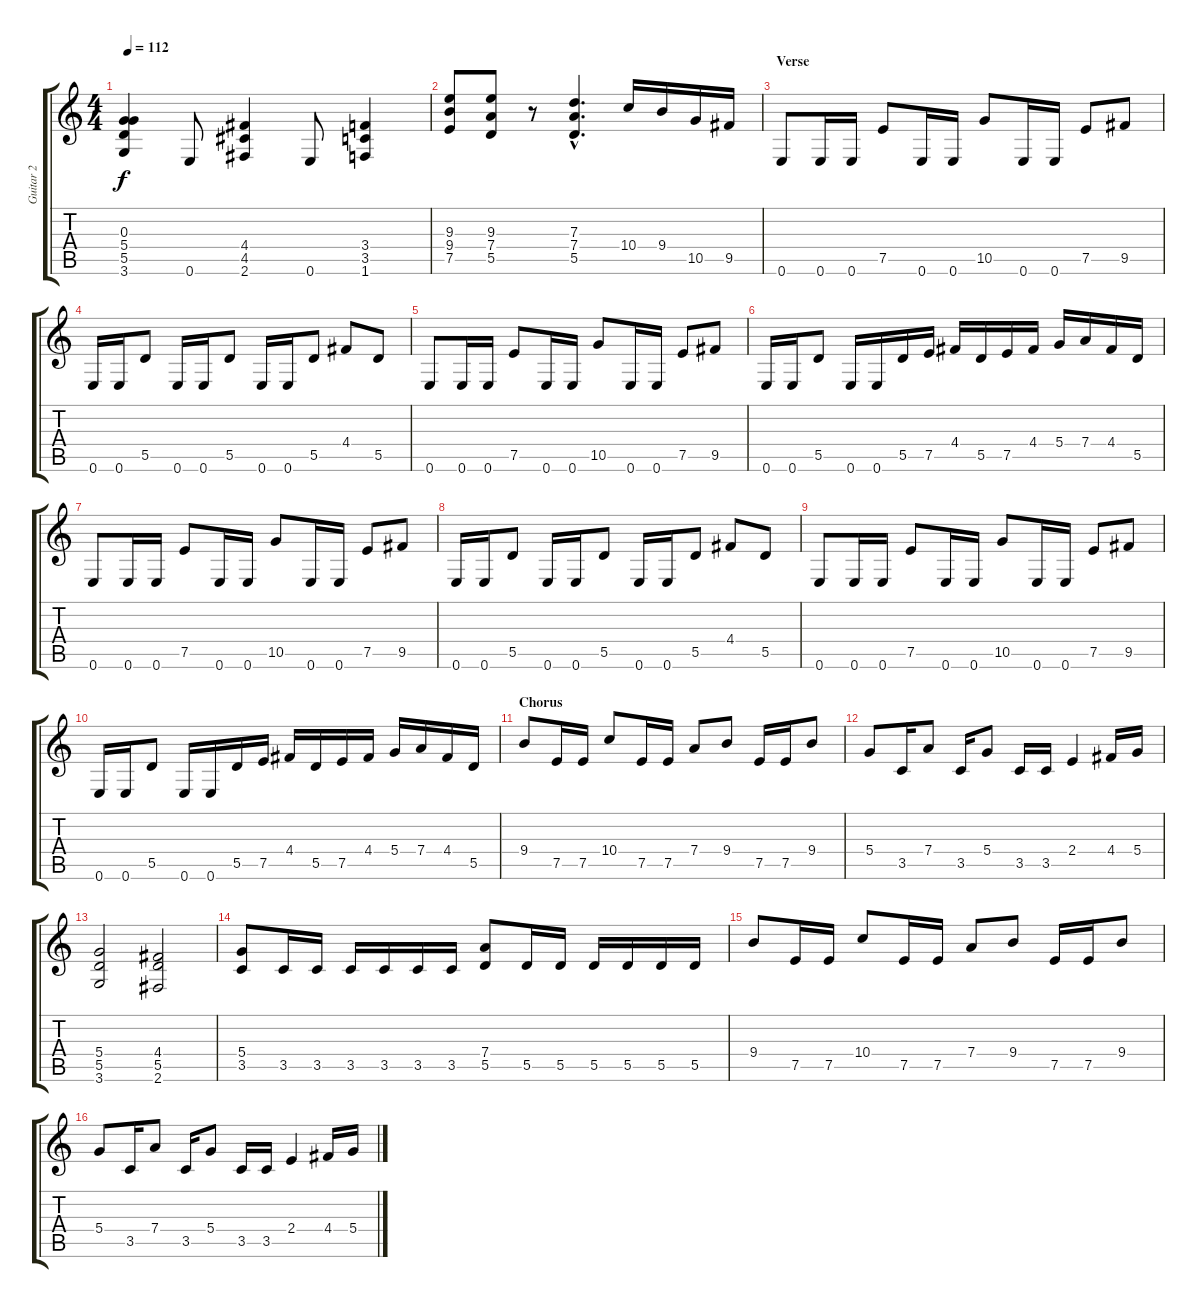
\track ("Guitar 2" "Guitar 2") {instrument acousticguitarsteel}
\staff {score tabs}
\tuning (E4 B3 G3 D3 A2 E2) {hide}
\ts (4 4)
\tempo 112
\clef g2
\ks c
(0.3{t} 5.4{t} 5.5{t} 3.6{t}).4{dy f} 0.6.8 (4.4 4.5 2.6).4 0.6.8 (3.4 3.5 1.6).4 |
(9.3 9.4 7.5).8 (9.3 7.4 5.5).8 r.8 (7.3{hac} 7.4{hac} 5.5{hac}).4{d} 10.4.16 9.4.16 10.5.16 9.5.16 |
\section ("" "Verse ")
0.6.8{instrument distortionguitar} 0.6.16 0.6.16 7.5.8 0.6.16 0.6.16 10.5.8 0.6.16 0.6.16 7.5.8 9.5.8 |
0.6.16 0.6.16 5.5.8 0.6.16 0.6.16 5.5.8 0.6.16 0.6.16 5.5.8 4.4.8 5.5.8 |
0.6.8 0.6.16 0.6.16 7.5.8 0.6.16 0.6.16 10.5.8 0.6.16 0.6.16 7.5.8 9.5.8 |
0.6.16 0.6.16 5.5.8 0.6.16 0.6.16 5.5.16 7.5.16 4.4.16 5.5.16 7.5.16 4.4.16 5.4.16 7.4.16 4.4.16 5.5.16 |
0.6.8 0.6.16 0.6.16 7.5.8 0.6.16 0.6.16 10.5.8 0.6.16 0.6.16 7.5.8 9.5.8 |
0.6.16 0.6.16 5.5.8 0.6.16 0.6.16 5.5.8 0.6.16 0.6.16 5.5.8 4.4.8 5.5.8 |
0.6.8 0.6.16 0.6.16 7.5.8 0.6.16 0.6.16 10.5.8 0.6.16 0.6.16 7.5.8 9.5.8 |
0.6.16 0.6.16 5.5.8 0.6.16 0.6.16 5.5.16 7.5.16 4.4.16 5.5.16 7.5.16 4.4.16 5.4.16 7.4.16 4.4.16 5.5.16 |
\section ("" "Chorus")
9.4.8 7.5.16 7.5.16 10.4.8 7.5.16 7.5.16 7.4.8 9.4.8 7.5.16 7.5.16 9.4.8 |
5.4.8 3.5.16 7.4.8 3.5.16 5.4.8 3.5.16 3.5.16 2.4.4 4.4.16 5.4.16 |
(5.4 5.5 3.6).2 (4.4 5.5 2.6).2 |
(5.4 3.5).8 3.5.16 3.5.16 3.5.16 3.5.16 3.5.16 3.5.16 (7.4 5.5).8 5.5.16 5.5.16 5.5.16 5.5.16 5.5.16 5.5.16 |
9.4.8 7.5.16 7.5.16 10.4.8 7.5.16 7.5.16 7.4.8 9.4.8 7.5.16 7.5.16 9.4.8 |
5.4.8 3.5.16 7.4.8 3.5.16 5.4.8 3.5.16 3.5.16 2.4.4 4.4.16 5.4.16
